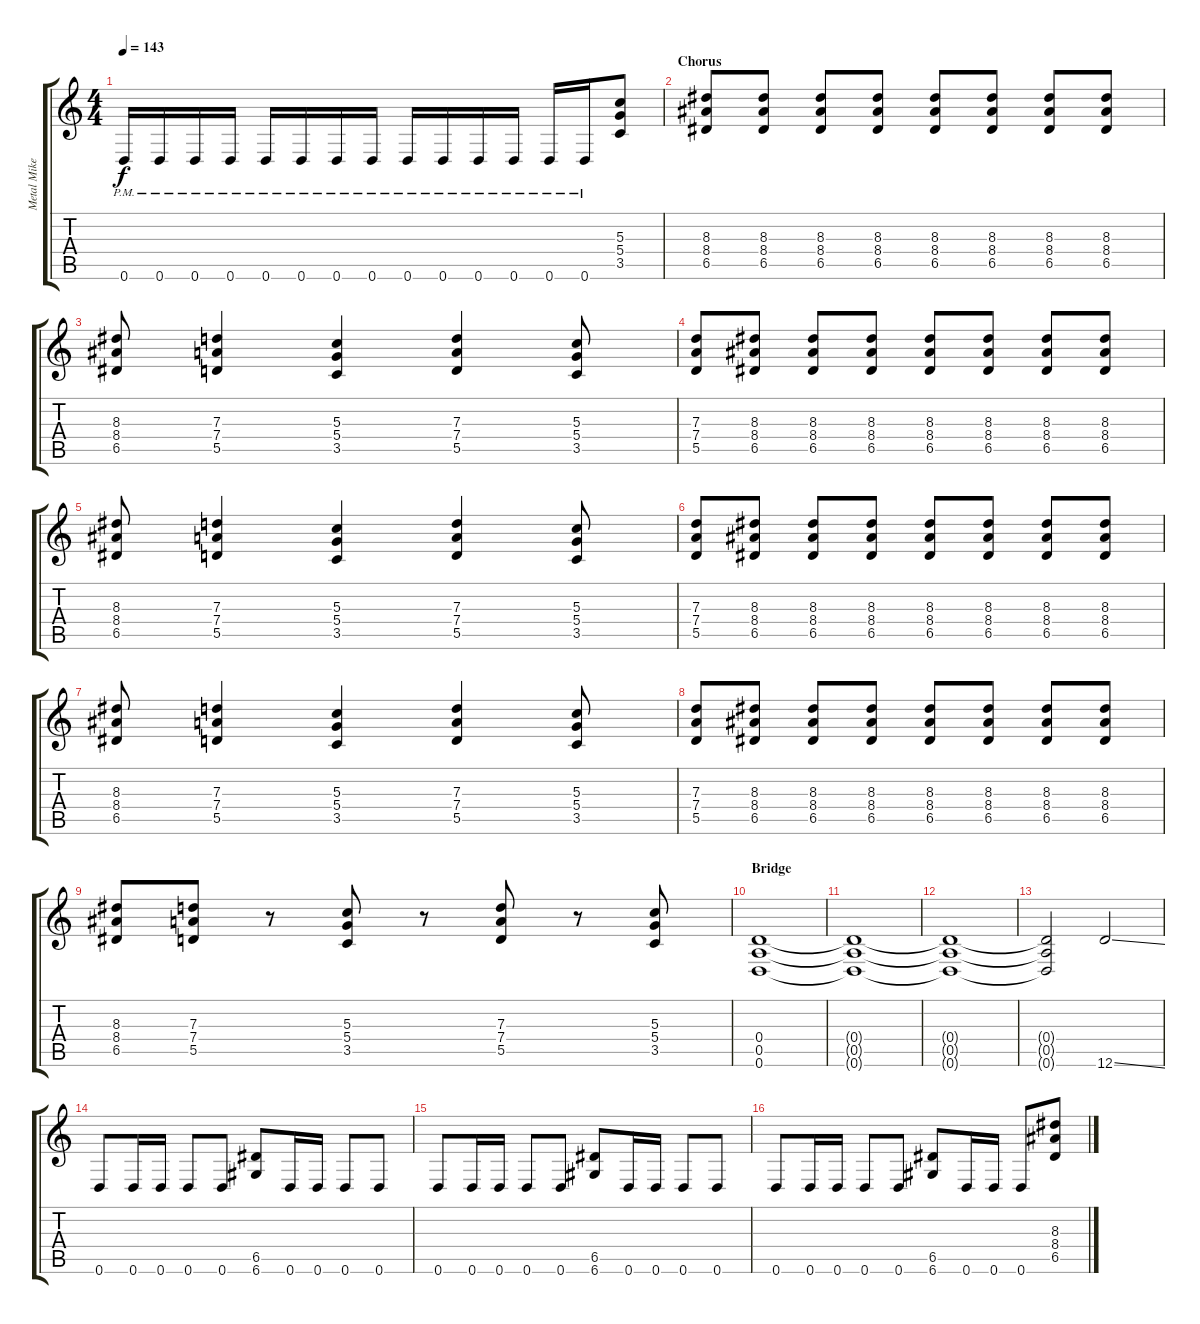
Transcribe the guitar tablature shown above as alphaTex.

\track ("Metal Mike" "Metal Mike") {instrument distortionguitar}
\staff {score tabs}
\tuning (E4 B3 G3 D3 A2 D2) {hide}
\ts (4 4)
\tempo 143
\clef g2
\ks c
0.6{pm}.16{dy f} 0.6{pm}.16 0.6{pm}.16 0.6{pm}.16 0.6{pm}.16 0.6{pm}.16 0.6{pm}.16 0.6{pm}.16 0.6{pm}.16 0.6{pm}.16 0.6{pm}.16 0.6{pm}.16 0.6{pm}.16 0.6{pm}.16 (5.3 5.4 3.5).8 |
\section ("" "Chorus")
(8.3 8.4 6.5).8 (8.3 8.4 6.5).8 (8.3 8.4 6.5).8 (8.3 8.4 6.5).8 (8.3 8.4 6.5).8 (8.3 8.4 6.5).8 (8.3 8.4 6.5).8 (8.3 8.4 6.5).8 |
(8.3 8.4 6.5).8 (7.3 7.4 5.5).4 (5.3 5.4 3.5).4 (7.3 7.4 5.5).4 (5.3 5.4 3.5).8 |
(7.3 7.4 5.5).8 (8.3 8.4 6.5).8 (8.3 8.4 6.5).8 (8.3 8.4 6.5).8 (8.3 8.4 6.5).8 (8.3 8.4 6.5).8 (8.3 8.4 6.5).8 (8.3 8.4 6.5).8 |
(8.3 8.4 6.5).8 (7.3 7.4 5.5).4 (5.3 5.4 3.5).4 (7.3 7.4 5.5).4 (5.3 5.4 3.5).8 |
(7.3 7.4 5.5).8 (8.3 8.4 6.5).8 (8.3 8.4 6.5).8 (8.3 8.4 6.5).8 (8.3 8.4 6.5).8 (8.3 8.4 6.5).8 (8.3 8.4 6.5).8 (8.3 8.4 6.5).8 |
(8.3 8.4 6.5).8 (7.3 7.4 5.5).4 (5.3 5.4 3.5).4 (7.3 7.4 5.5).4 (5.3 5.4 3.5).8 |
(7.3 7.4 5.5).8 (8.3 8.4 6.5).8 (8.3 8.4 6.5).8 (8.3 8.4 6.5).8 (8.3 8.4 6.5).8 (8.3 8.4 6.5).8 (8.3 8.4 6.5).8 (8.3 8.4 6.5).8 |
(8.3 8.4 6.5).8 (7.3 7.4 5.5).8 r.8 (5.3 5.4 3.5).8 r.8 (7.3 7.4 5.5).8 r.8 (5.3 5.4 3.5).8 |
\section ("" "Bridge")
(0.4 0.5 0.6).1 |
(0.4{t} 0.5{t} 0.6{t}).1 |
(0.4{t} 0.5{t} 0.6{t}).1 |
(0.4{t} 0.5{t} 0.6{t}).2 12.6{ss}.2 |
0.6.8 0.6.16 0.6.16 0.6.8 0.6.8 (6.5 6.6).8 0.6.16 0.6.16 0.6.8 0.6.8 |
0.6.8 0.6.16 0.6.16 0.6.8 0.6.8 (6.5 6.6).8 0.6.16 0.6.16 0.6.8 0.6.8 |
0.6.8 0.6.16 0.6.16 0.6.8 0.6.8 (6.5 6.6).8 0.6.16 0.6.16 0.6.8 (8.3 8.4 6.5).8
